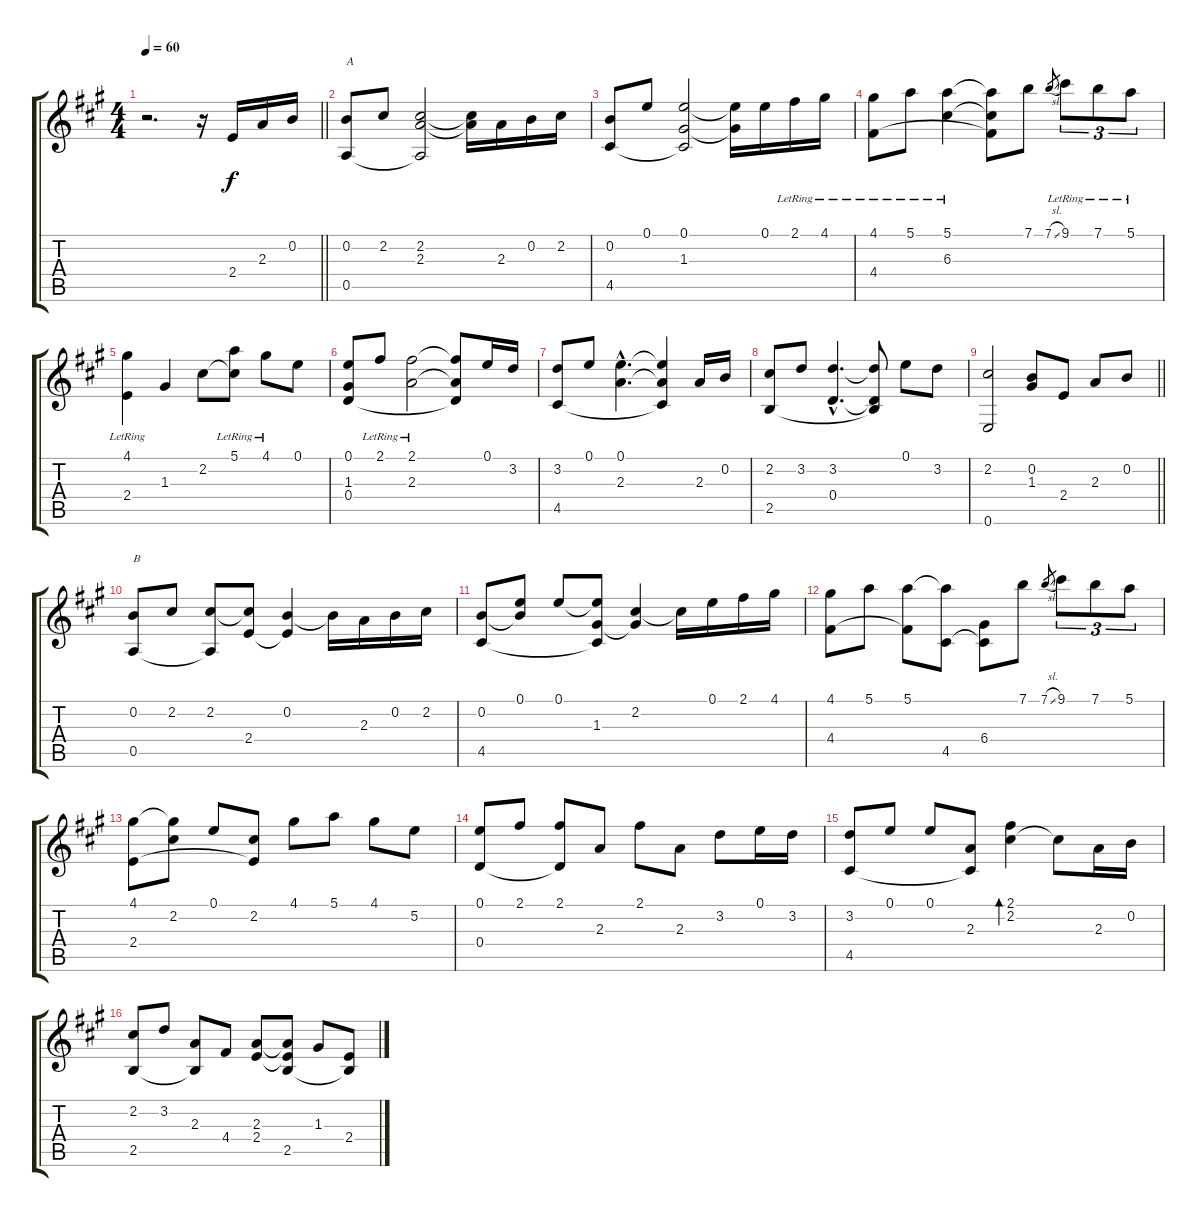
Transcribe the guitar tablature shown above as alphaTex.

\track "" {instrument acousticguitarnylon}
\staff {score tabs}
\tuning (E4 B3 G3 D3 A2 E2) {hide}
\ts (4 4)
\tempo 60
\clef g2
\barLineRight lightlight
\ks a
r.2{d dy f instrument acousticguitarnylon} r.16 2.4.16 2.3.16 0.2.16 |
(0.2 0.5).8{txt "A"} 2.2.8 (2.2 2.3 0.5{t}).2 (2.2{t} 2.3{t}).16 2.3.16 0.2.16 2.2.16 |
(0.2 4.5).8 0.1.8 (0.1 1.3 4.5{t}).2 (0.1{t} 1.3{t}).16 0.1.16 2.1{lr}.16 4.1{lr}.16 |
(4.1{lr} 4.4).8 5.1{lr}.8 (5.1{lr} 6.3).4 (5.1{t} 6.3{t} 4.4{t}).8 7.1.8 7.1{sl}.8{gr} 9.1{lr}.8{tu (3 2)} 7.1{lr}.8{tu (3 2)} 5.1{lr}.8{tu (3 2)} |
(4.1{lr} 2.4).4 1.3.4 2.2.8 (5.1{lr} 2.2{t}).8 4.1{lr}.8 0.1.8 |
(0.1 1.3 0.4).8 2.1{lr}.8 (2.1{lr} 2.3).2 (2.1{t} 2.3{t} 0.4{t}).8 0.1.16 3.2.16 |
(3.2 4.5).8 0.1.8 (0.1{hac} 2.3{hac}).4{d} (0.1{t} 2.3{t} 4.5{t}).4 2.3.16 0.2.16 |
(2.2 2.5).8 3.2.8 (3.2{hac} 0.4{hac}).4{d} (3.2{t} 0.4{t} 2.5{t}).8 0.1.8 3.2.8 |
\barLineRight lightlight
(2.2 0.6).2 (0.2 1.3).8 2.4.8 2.3.8 0.2.8 |
(0.2 0.5).8{txt "B"} 2.2.8 (2.2 0.5{t}).8 (2.2{t} 2.4).8 (0.2 2.4{t}).4 0.2{t}.16 2.3.16 0.2.16 2.2.16 |
(0.2 4.5).8 (0.1 0.2{t}).8 0.1.8 (0.1{t} 1.3 4.5{t}).8 (2.2 1.3{t}).4 2.2{t}.16 0.1.16 2.1.16 4.1.16 |
(4.1 4.4).8 5.1.8 (5.1 4.4{t}).8 (5.1{t} 4.5).8 (6.4 4.5{t}).8 7.1.8 7.1{sl}.8{gr} 9.1.8{tu (3 2)} 7.1.8{tu (3 2)} 5.1.8{tu (3 2)} |
(4.1 2.4).8 (4.1{t} 2.2).8 0.1.8 (2.2 2.4{t}).8 4.1.8 5.1.8 4.1.8 5.2.8 |
(0.1 0.4).8 2.1.8 (2.1 0.4{t}).8 2.3.8 2.1.8 2.3.8 3.2.8 0.1.16 3.2.16 |
(3.2 4.5).8 0.1.8 0.1.8 (2.3 4.5{t}).8 (2.1 2.2).4{bd 240} 2.2{t}.8 2.3.16 0.2.16 |
(2.2 2.5).8 3.2.8 (2.3 2.5{t}).8 4.4.8 (2.3 2.4).8 (2.3{t} 2.4{t} 2.5).8 1.3.8 (2.4 2.5{t}).8
